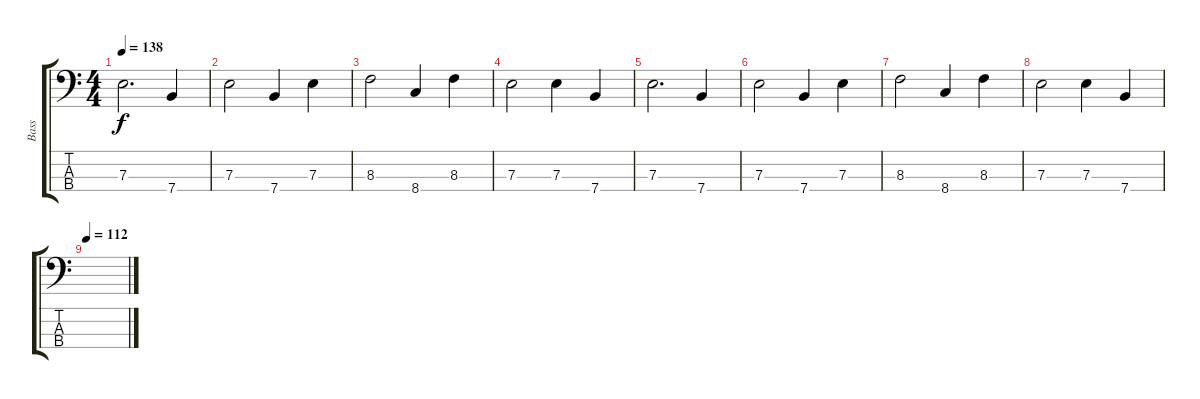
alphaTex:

\track ("Bass" "Bass") {instrument electricbasspick}
\staff {score tabs}
\tuning (G2 D2 A1 E1) {hide}
\ts (4 4)
\tempo 138
\clef f4
\ks c
7.3.2{d dy f} 7.4.4 |
7.3.2 7.4.4 7.3.4 |
8.3.2 8.4.4 8.3.4 |
7.3.2 7.3.4 7.4.4 |
7.3.2{d} 7.4.4 |
7.3.2 7.4.4 7.3.4 |
8.3.2 8.4.4 8.3.4 |
7.3.2 7.3.4 7.4.4 |
\tempo 112
